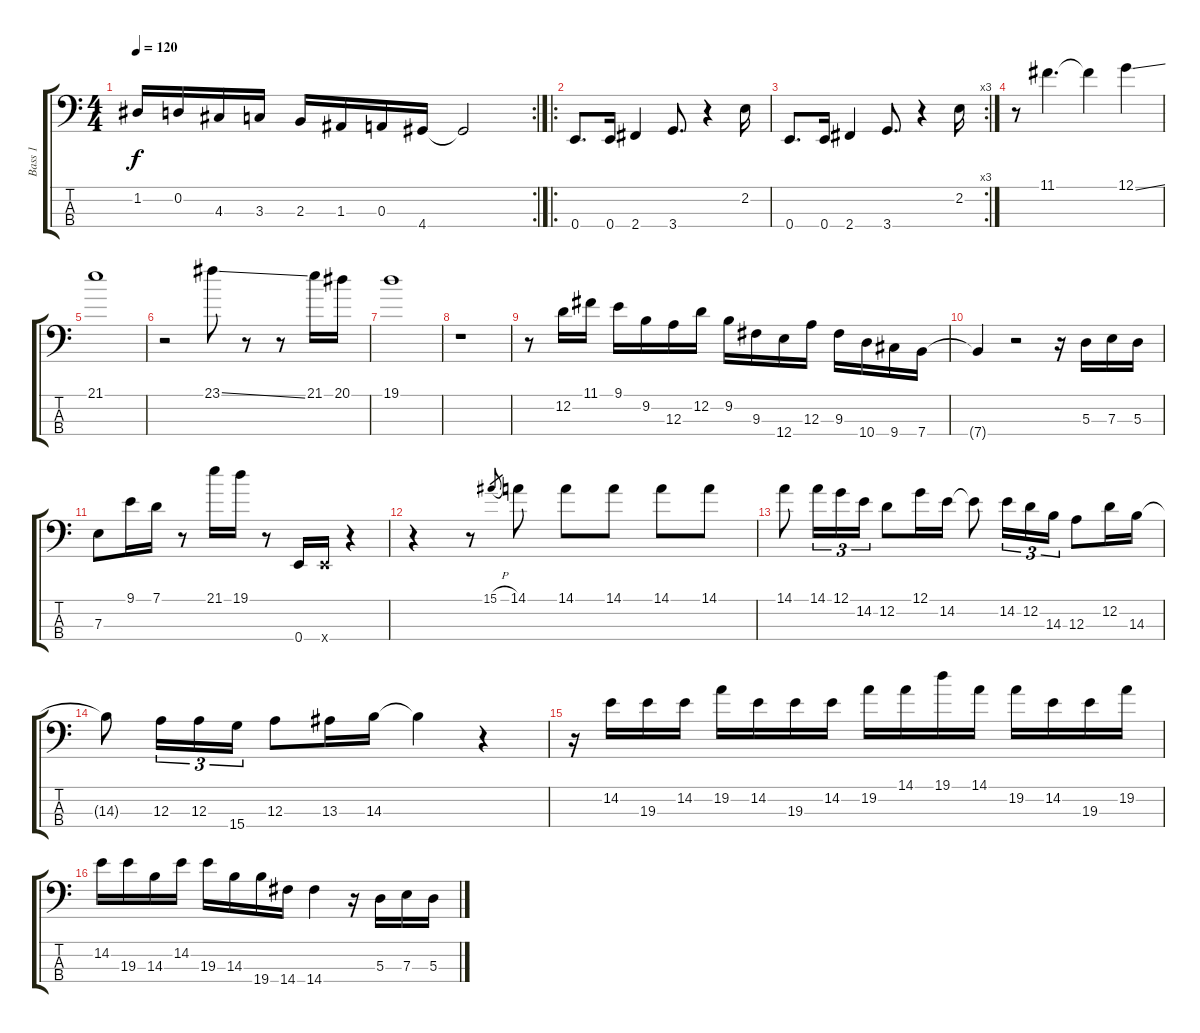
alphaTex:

\track ("Bass 1" "Bass 1") {solo instrument electricbassfinger}
\staff {score tabs}
\tuning (G2 D2 A1 E1) {hide}
\rc 2
\ts (4 4)
\tempo 120
\clef f4
\ks c
1.2.16{dy f} 0.2.16 4.3.16 3.3.16 2.3.16 1.3.16 0.3.16 4.4.16 4.4{t}.2 |
\ro
0.4.8{d} 0.4.16 2.4.4 3.4.8{d} r.4 2.2.16 |
\rc 3
0.4.8{d} 0.4.16 2.4.4 3.4.8{d} r.4 2.2.16 |
r.8 11.1.4{d} 11.1{t}.4 12.1{ss}.4 |
21.1.1 |
r.2 23.1{ss}.8 r.8 r.8 21.1.16 20.1.16 |
19.1.1 |
r.1 |
r.8 12.2.16 11.1.16 9.1.16 9.2.16 12.3.16 12.2.16 9.2.16 9.3.16 12.4.16 12.3.16 9.3.16 10.4.16 9.4.16 7.4.16 |
7.4{t}.4 r.2 r.16 5.3.16 7.3.16 5.3.16 |
7.3.8 9.1.16 7.1.16 r.8 21.1.16 19.1.16 r.8 0.4.16 0.4{x}.16 r.4 |
r.4 r.8 15.1{h}.8{gr} 14.1.8 14.1.8 14.1.8 14.1.8 14.1.8 |
14.1.8 14.1.16{tu (3 2)} 12.1.16{tu (3 2)} 14.2.16{tu (3 2)} 12.2.8 12.1.16 14.2.16 14.2{t}.8 14.2.16{tu (3 2)} 12.2.16{tu (3 2)} 14.3.16{tu (3 2)} 12.3.8 12.2.16 14.3.16 |
14.3{t}.8 12.3.16{tu (3 2)} 12.3.16{tu (3 2)} 15.4.16{tu (3 2)} 12.3.8 13.3.16 14.3.16 14.3{t}.4 r.4 |
r.16 14.2.16 19.3.16 14.2.16 19.2.16 14.2.16 19.3.16 14.2.16 19.2.16 14.1.16 19.1.16 14.1.16 19.2.16 14.2.16 19.3.16 19.2.16 |
14.2.16 19.3.16 14.3.16 14.2.16 19.3.16 14.3.16 19.4.16 14.4.16 14.4.4 r.16 5.3.16 7.3.16 5.3.16
